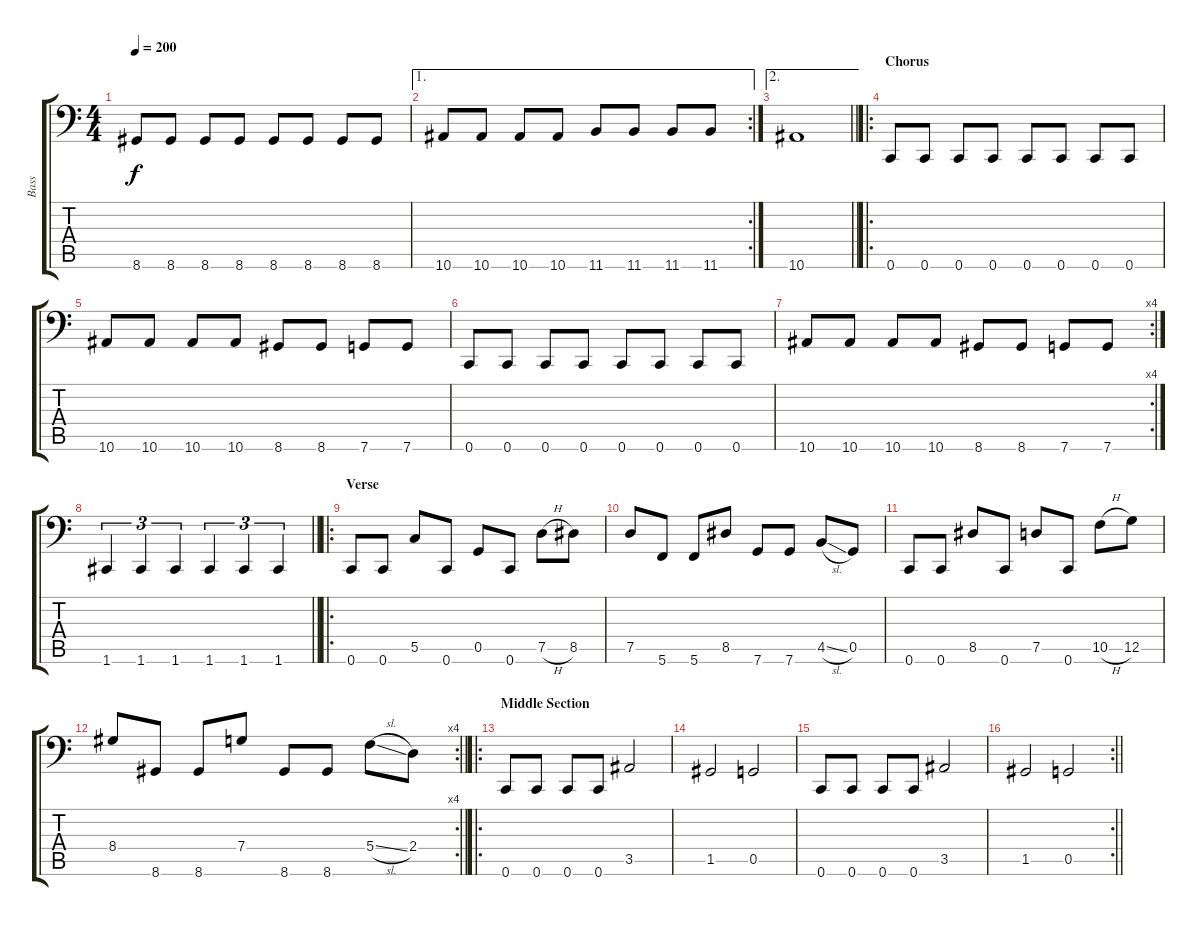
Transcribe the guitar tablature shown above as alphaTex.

\track ("Bass" "Bass") {instrument electricbasspick}
\staff {score tabs}
\tuning (D3 A2 F2 C2 G1 C1) {hide}
\ts (4 4)
\tempo 200
\clef f4
\ks c
8.6.8{dy f} 8.6.8 8.6.8 8.6.8 8.6.8 8.6.8 8.6.8 8.6.8 |
\ae 1
\rc 2
10.6.8 10.6.8 10.6.8 10.6.8 11.6.8 11.6.8 11.6.8 11.6.8 |
\ae 2
\barLineRight lightlight
10.6.1 |
\ro
\section ("" "Chorus")
0.6.8 0.6.8 0.6.8 0.6.8 0.6.8 0.6.8 0.6.8 0.6.8 |
10.6.8 10.6.8 10.6.8 10.6.8 8.6.8 8.6.8 7.6.8 7.6.8 |
0.6.8 0.6.8 0.6.8 0.6.8 0.6.8 0.6.8 0.6.8 0.6.8 |
\rc 4
10.6.8 10.6.8 10.6.8 10.6.8 8.6.8 8.6.8 7.6.8 7.6.8 |
\barLineRight lightlight
1.6.4{tu (3 2)} 1.6.4{tu (3 2)} 1.6.4{tu (3 2)} 1.6.4{tu (3 2)} 1.6.4{tu (3 2)} 1.6.4{tu (3 2)} |
\ro
\section ("" "Verse")
0.6.8 0.6.8 5.5.8 0.6.8 0.5.8 0.6.8 7.5{h}.8 8.5.8 |
7.5.8 5.6.8 5.6.8 8.5.8 7.6.8 7.6.8 4.5{sl}.8 0.5.8 |
0.6.8 0.6.8 8.5.8 0.6.8 7.5.8 0.6.8 10.5{h}.8 12.5.8 |
\rc 4
\barLineRight lightlight
8.4.8 8.6.8 8.6.8 7.4.8 8.6.8 8.6.8 5.4{sl}.8 2.4.8 |
\ro
\section ("" "Middle Section")
0.6.8 0.6.8 0.6.8 0.6.8 3.5.2 |
1.5.2 0.5.2 |
0.6.8 0.6.8 0.6.8 0.6.8 3.5.2 |
\rc 2
\barLineRight lightlight
1.5.2 0.5.2
